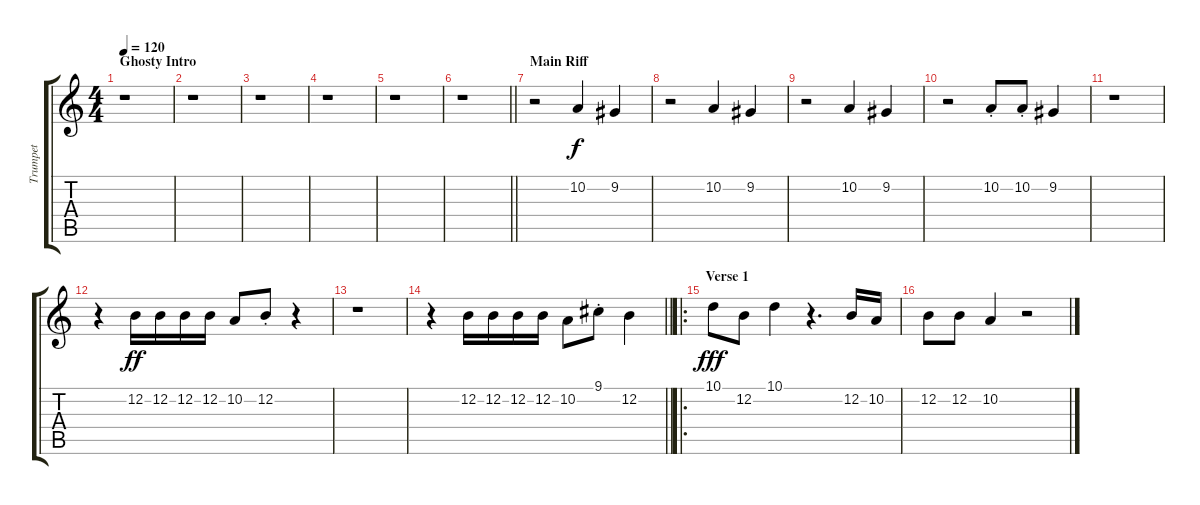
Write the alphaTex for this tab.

\track ("Trumpet" "Trumpet") {instrument trumpet}
\staff {score tabs}
\tuning (E4 B3 G3 D3 A2 E2) {hide}
\ts (4 4)
\section ("" "Ghosty Intro")
\tempo 120
\clef g2
\ks c
r.1{dy f instrument trumpet} |
r.1 |
r.1 |
r.1 |
r.1 |
\barLineRight lightlight
r.1 |
\section ("" "Main Riff")
r.2 10.2.4 9.2.4 |
r.2 10.2.4 9.2.4 |
r.2 10.2.4 9.2.4 |
r.2 10.2{st}.8 10.2{st}.8 9.2.4 |
r.1 |
r.4 12.2.16{dy ff} 12.2.16 12.2.16 12.2.16 10.2.8 12.2{st}.8 r.4 |
r.1 |
\barLineRight lightlight
r.4 12.2.16 12.2.16 12.2.16 12.2.16 10.2.8 9.1{st}.8 12.2.4 |
\ro
\section ("" "Verse 1")
10.1.8{dy fff} 12.2.8 10.1.4 r.4{d} 12.2.16 10.2.16 |
12.2.8 12.2.8 10.2.4 r.2
